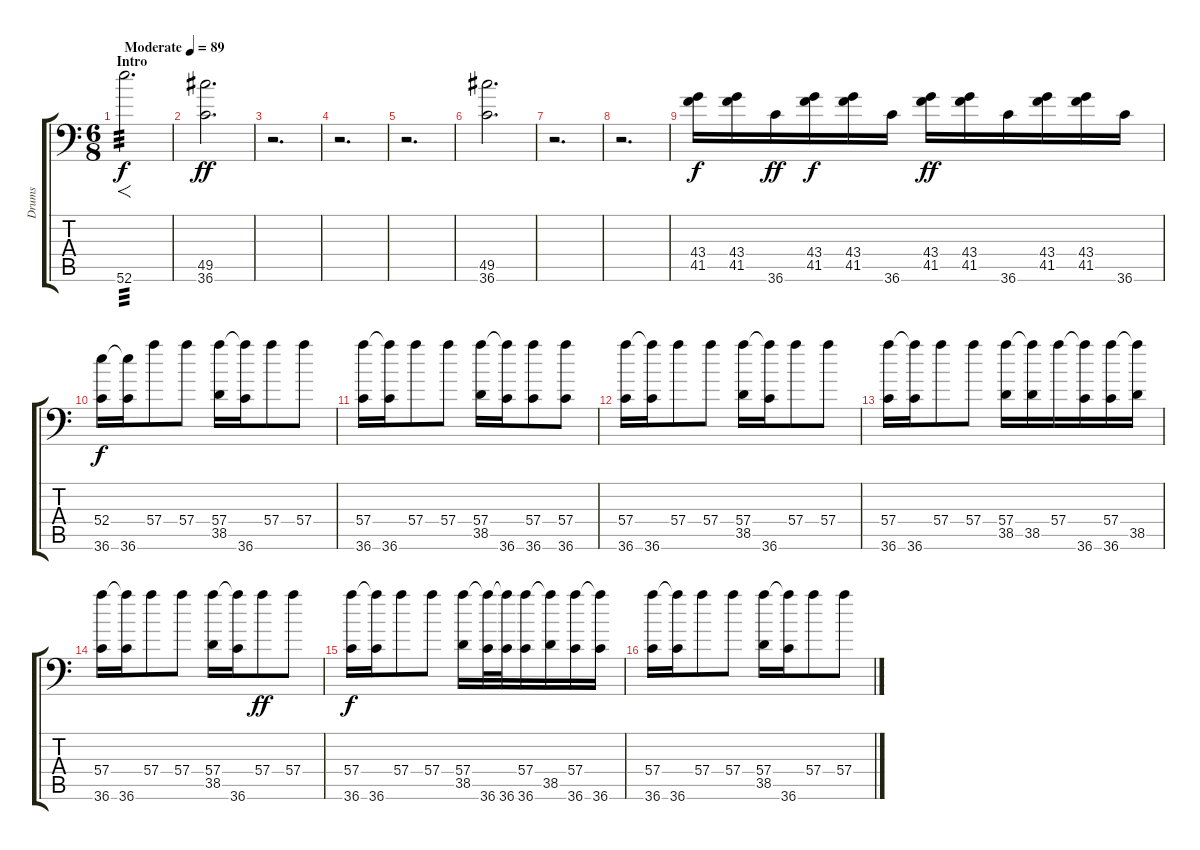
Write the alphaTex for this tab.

\track ("Drums" "Drums") {instrument acousticgrandpiano}
\staff {score tabs}
\tuning (C-1 C-1 C-1 C-1 C-1 C-1) {hide}
\ts (6 8)
\section ("" "Intro")
\tempo (89 "Moderate")
\clef f4
\ks c
52.6.2{f d tp 3 dy f instrument acousticgrandpiano} |
(49.5 36.6).2{d dy ff} |
r.2{d} |
r.2{d} |
r.2{d} |
(49.5 36.6).2{d} |
r.2{d} |
r.2{d} |
(43.4 41.5).16{dy f} (43.4 41.5).16 36.6.16{dy ff} (43.4 41.5).16{dy f} (43.4 41.5).16 36.6.16 (43.4 41.5).16{dy ff} (43.4 41.5).16 36.6.16 (43.4 41.5).16 (43.4 41.5).16 36.6.16 |
(52.4 36.6).16{dy f} (52.4{t} 36.6).16 57.4.8 57.4.8 (57.4 38.5).16 (57.4{t} 36.6).16 57.4.8 57.4.8 |
(57.4 36.6).16 (57.4{t} 36.6).16 57.4.8 57.4.8 (57.4 38.5).16 (57.4{t} 36.6).16 (57.4 36.6).8 (57.4 36.6).8 |
(57.4 36.6).16 (57.4{t} 36.6).16 57.4.8 57.4.8 (57.4 38.5).16 (57.4{t} 36.6).16 57.4.8 57.4.8 |
(57.4 36.6).16 (57.4{t} 36.6).16 57.4.8 57.4.8 (57.4 38.5).16 (57.4{t} 38.5).16 57.4.16 (57.4{t} 36.6).16 (57.4 36.6).16 (57.4{t} 38.5).16 |
(57.4 36.6).16 (57.4{t} 36.6).16 57.4.8 57.4.8 (57.4 38.5).16 (57.4{t} 36.6).16 57.4.8{dy ff} 57.4.8 |
(57.4 36.6).16{dy f} (57.4{t} 36.6).16 57.4.8 57.4.8 (57.4 38.5).16 (57.4{t} 36.6).32 (57.4{t} 36.6).32 (57.4 36.6).16 (57.4{t} 38.5).16 (57.4 36.6).16 (57.4{t} 36.6).16 |
(57.4 36.6).16 (57.4{t} 36.6).16 57.4.8 57.4.8 (57.4 38.5).16 (57.4{t} 36.6).16 57.4.8 57.4.8
